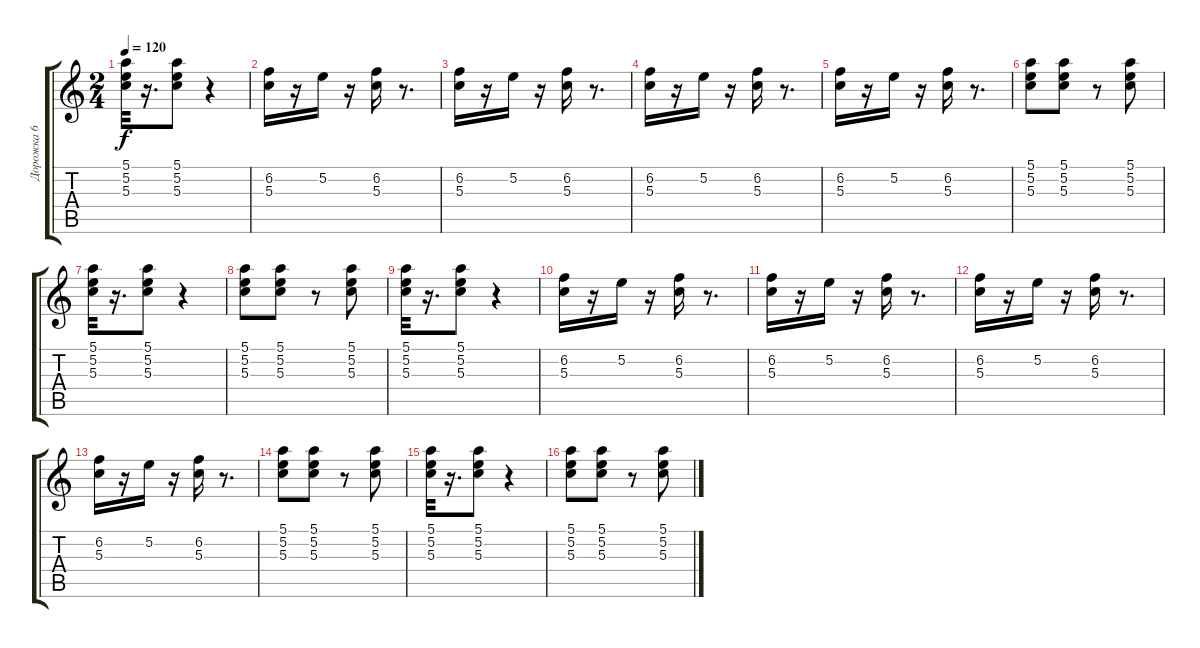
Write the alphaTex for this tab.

\track ("Дорожка 6" "Дорожка 6") {instrument acousticguitarsteel}
\staff {score tabs}
\tuning (E4 B3 G3 D3 A2 E2) {hide}
\ts (2 4)
\tempo 120
\clef g2
\ks c
(5.1 5.2 5.3).32{dy f} r.16{d} (5.1 5.2 5.3).8 r.4 |
(6.2 5.3).16 r.16 5.2.16 r.16 (6.2 5.3).16 r.8{d} |
(6.2 5.3).16 r.16 5.2.16 r.16 (6.2 5.3).16 r.8{d} |
(6.2 5.3).16 r.16 5.2.16 r.16 (6.2 5.3).16 r.8{d} |
(6.2 5.3).16 r.16 5.2.16 r.16 (6.2 5.3).16 r.8{d} |
(5.1 5.2 5.3).8 (5.1 5.2 5.3).8 r.8 (5.1 5.2 5.3).8 |
(5.1 5.2 5.3).32 r.16{d} (5.1 5.2 5.3).8 r.4 |
(5.1 5.2 5.3).8 (5.1 5.2 5.3).8 r.8 (5.1 5.2 5.3).8 |
(5.1 5.2 5.3).32 r.16{d} (5.1 5.2 5.3).8 r.4 |
(6.2 5.3).16 r.16 5.2.16 r.16 (6.2 5.3).16 r.8{d} |
(6.2 5.3).16 r.16 5.2.16 r.16 (6.2 5.3).16 r.8{d} |
(6.2 5.3).16 r.16 5.2.16 r.16 (6.2 5.3).16 r.8{d} |
(6.2 5.3).16 r.16 5.2.16 r.16 (6.2 5.3).16 r.8{d} |
(5.1 5.2 5.3).8 (5.1 5.2 5.3).8 r.8 (5.1 5.2 5.3).8 |
(5.1 5.2 5.3).32 r.16{d} (5.1 5.2 5.3).8 r.4 |
(5.1 5.2 5.3).8 (5.1 5.2 5.3).8 r.8 (5.1 5.2 5.3).8
